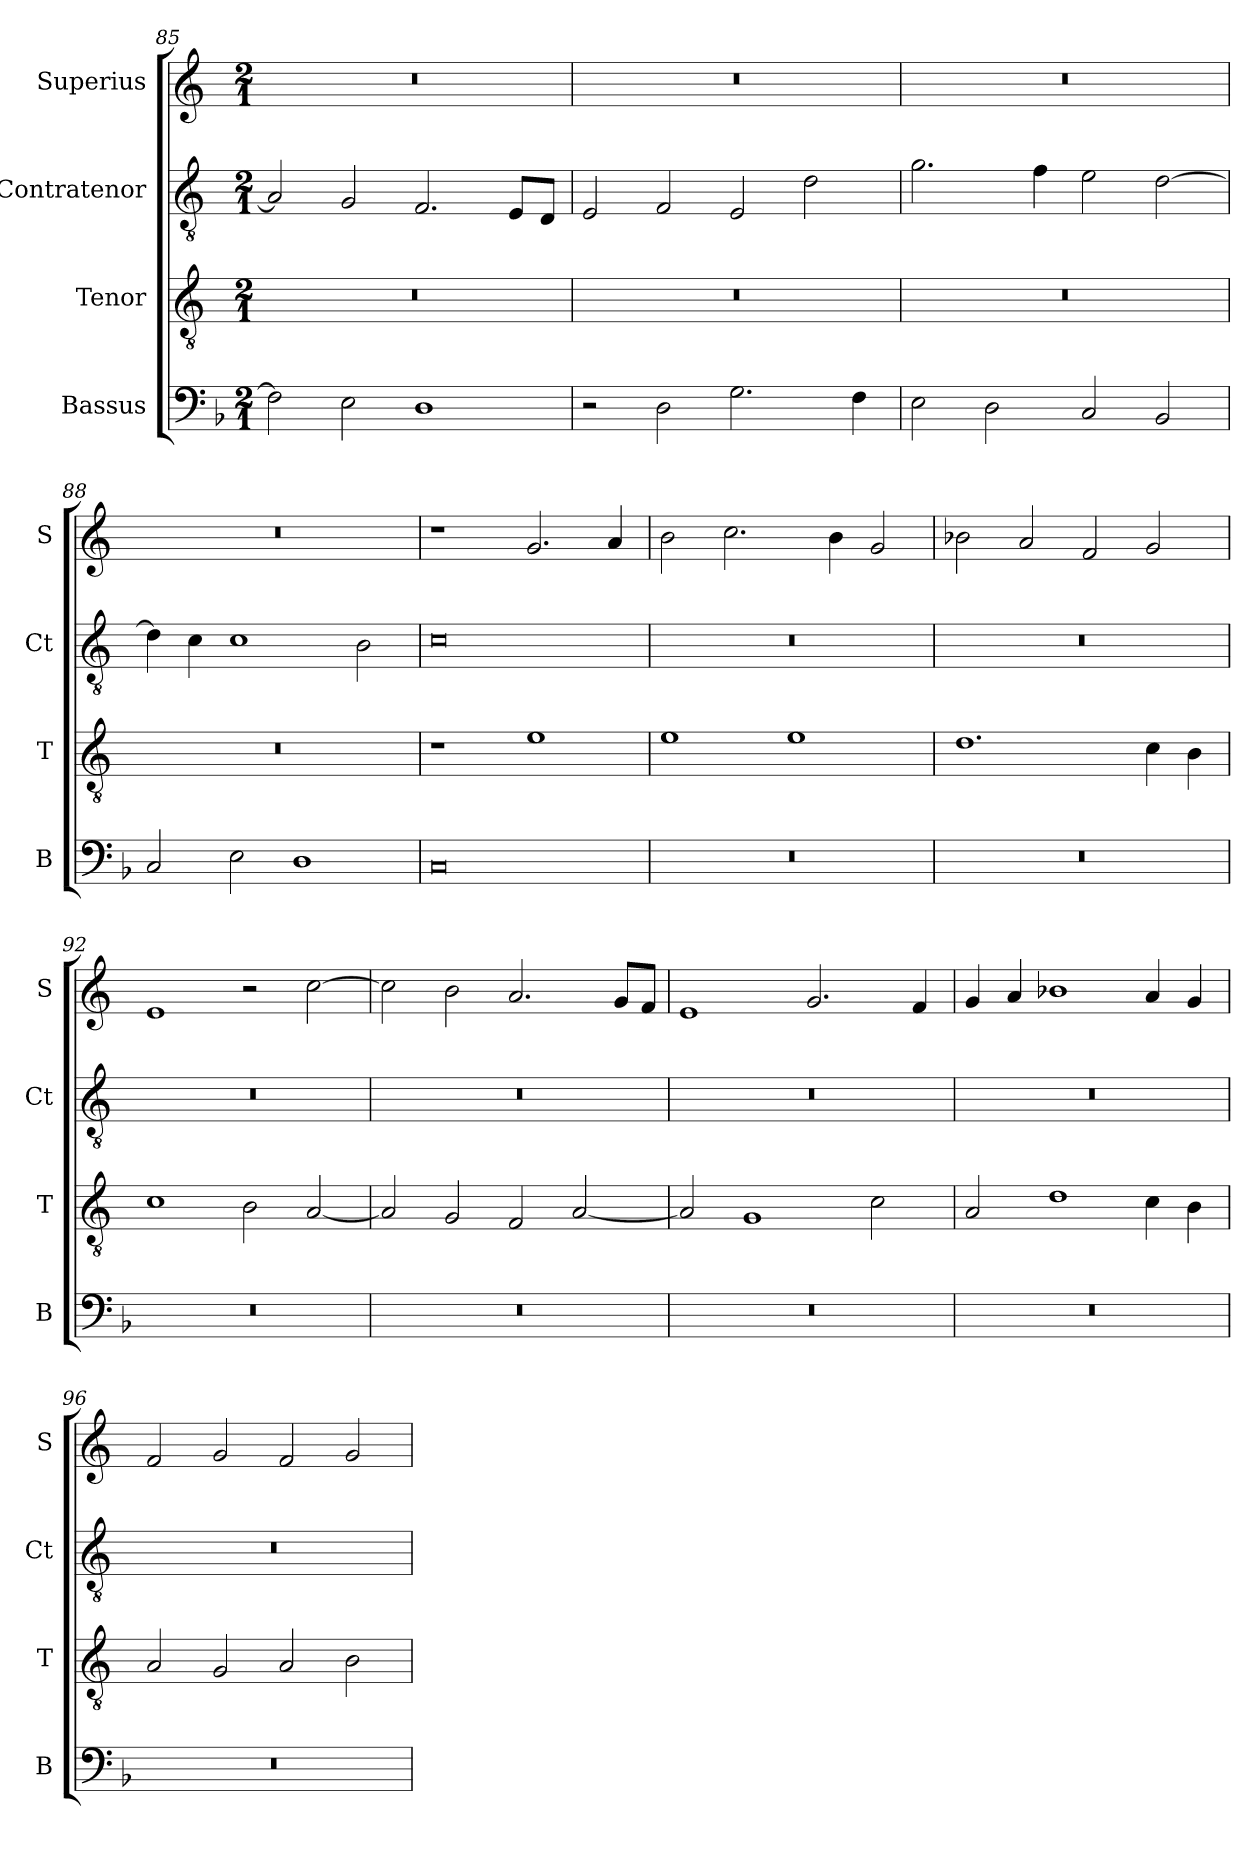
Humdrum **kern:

**kern	**kern	**kern	**kern
*part4	*part3	*part2	*part1
*staff4	*staff3	*staff2	*staff1
*I"Bassus	*I"Tenor	*I"Contratenor	*I"Superius
*I'B	*I'T	*I'Ct	*I'S
*clefF4	*clefGv2	*clefGv2	*clefG2
*k[b-]	*k[]	*k[]	*k[]
*M2/1	*M2/1	*M2/1	*M2/1
=85	=85	=85	=85
2F\]	0r	2A/]	0r
2E\	.	2G/	.
1D	.	2.F/	.
.	.	8E/L	.
.	.	8D/J	.
=86	=86	=86	=86
2r	0r	2E/	0r
2D\	.	2F/	.
2.G\	.	2E/	.
.	.	2d\	.
4F\	.	.	.
=87	=87	=87	=87
2E\	0r	2.g\	0r
2D\	.	.	.
.	.	4f\	.
2C/	.	2e\	.
2BB-/	.	[2d\	.
=88	=88	=88	=88
2C/	0r	4d\]	0r
.	.	4c\	.
2E\	.	1c	.
1D	.	.	.
.	.	2B\	.
=89	=89	=89	=89
0C	1r	0c	1r
.	1e	.	2.g/
.	.	.	4a/
=90	=90	=90	=90
0r	1e	0r	2b\
.	.	.	2.cc\
.	1e	.	.
.	.	.	4b\
.	.	.	2g/
=91	=91	=91	=91
0r	1.d	0r	2b-X\
.	.	.	2a/
.	.	.	2f/
.	4c\	.	2g/
.	4B\	.	.
=92	=92	=92	=92
0r	1c	0r	1e
.	2B\	.	2r
.	[2A/	.	[2cc\
=93	=93	=93	=93
0r	2A/]	0r	2cc\]
.	2G/	.	2b\
.	2F/	.	2.a/
.	[2A/	.	.
.	.	.	8g/L
.	.	.	8f/J
=94	=94	=94	=94
0r	2A/]	0r	1e
.	1G	.	.
.	.	.	2.g/
.	2c\	.	.
.	.	.	4f/
=95	=95	=95	=95
0r	2A/	0r	4g/
.	.	.	4a/
.	1d	.	1b-X
.	4c\	.	4a/
.	4B\	.	4g/
=96	=96	=96	=96
0r	2A/	0r	2f/
.	2G/	.	2g/
.	2A/	.	2f/
.	2B\	.	2g/
=	=	=	=
*-	*-	*-	*-
